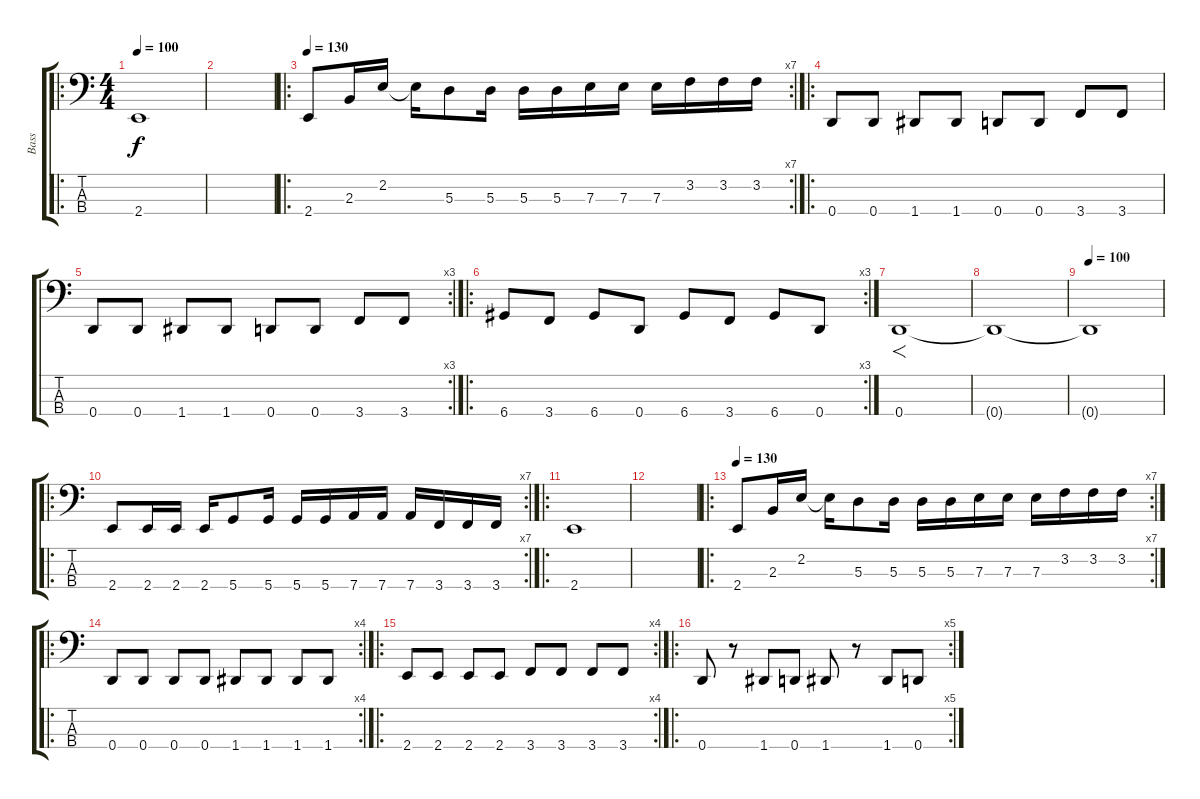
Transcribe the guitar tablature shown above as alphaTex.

\track ("Bass" "Bass") {instrument electricbassfinger}
\staff {score tabs}
\tuning (G2 D2 A1 D1) {hide}
\ro
\ts (4 4)
\tempo 100
\clef f4
\ks c
2.4.1{dy f} |
|
\ro
\rc 7
\tempo 130
2.4.8 2.3.16 2.2.16 2.2{t}.16 5.3.8 5.3.16 5.3.16 5.3.16 7.3.16 7.3.16 7.3.16 3.2.16 3.2.16 3.2.16 |
\ro
0.4.8 0.4.8 1.4.8 1.4.8 0.4.8 0.4.8 3.4.8 3.4.8 |
\rc 3
0.4.8 0.4.8 1.4.8 1.4.8 0.4.8 0.4.8 3.4.8 3.4.8 |
\ro
\rc 3
6.4.8 3.4.8 6.4.8 0.4.8 6.4.8 3.4.8 6.4.8 0.4.8 |
0.4.1{f} |
0.4{t}.1 |
\tempo 100
0.4{t}.1 |
\ro
\rc 7
2.4.8 2.4.16 2.4.16 2.4.16 5.4.8 5.4.16 5.4.16 5.4.16 7.4.16 7.4.16 7.4.16 3.4.16 3.4.16 3.4.16 |
\ro
2.4.1 |
|
\ro
\rc 7
\tempo 130
2.4.8 2.3.16 2.2.16 2.2{t}.16 5.3.8 5.3.16 5.3.16 5.3.16 7.3.16 7.3.16 7.3.16 3.2.16 3.2.16 3.2.16 |
\ro
\rc 4
0.4.8 0.4.8 0.4.8 0.4.8 1.4.8 1.4.8 1.4.8 1.4.8 |
\ro
\rc 4
2.4.8 2.4.8 2.4.8 2.4.8 3.4.8 3.4.8 3.4.8 3.4.8 |
\ro
\rc 5
0.4.8 r.8 1.4.8 0.4.8 1.4.8 r.8 1.4.8 0.4.8
